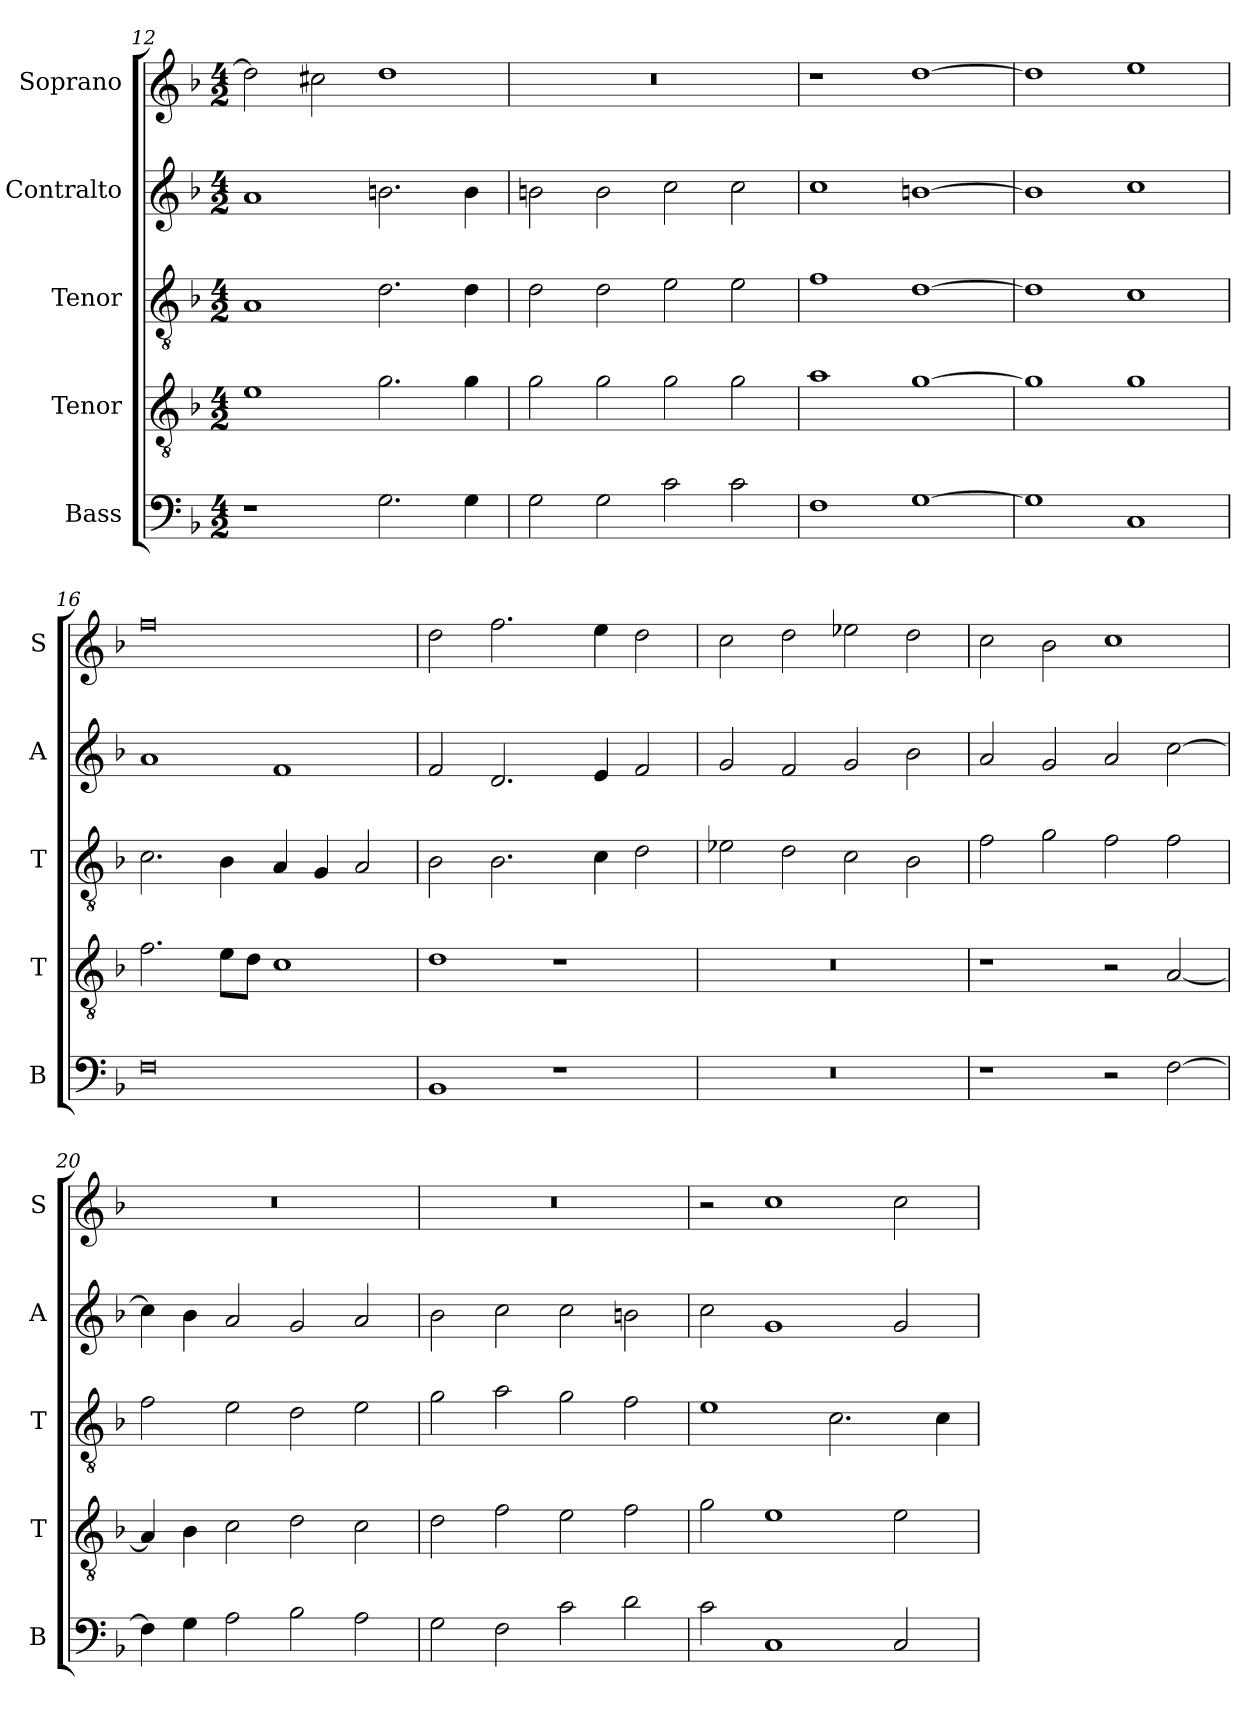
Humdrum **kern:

**kern	**kern	**kern	**kern	**kern
*part5	*part4	*part3	*part2	*part1
*staff5	*staff4	*staff3	*staff2	*staff1
*I"Bass	*I"Tenor	*I"Tenor	*I"Contralto	*I"Soprano
*I'B	*I'T	*I'T	*I'A	*I'S
*clefF4	*clefGv2	*clefGv2	*clefG2	*clefG2
*k[b-]	*k[b-]	*k[b-]	*k[b-]	*k[b-]
*G:dor	*G:dor	*G:dor	*G:dor	*G:dor
*M4/2	*M4/2	*M4/2	*M4/2	*M4/2
=12	=12	=12	=12	=12
1r	1e	1A	1a	2dd]
.	.	.	.	2cc#X
2.G	2.g	2.d	2.bn	1dd
4G	4g	4d	4b	.
=13	=13	=13	=13	=13
2G	2g	2d	2bn	0r
2G	2g	2d	2b	.
2c	2g	2e	2cc	.
2c	2g	2e	2cc	.
=14	=14	=14	=14	=14
1F	1a	1f	1cc	1r
[1G	[1g	[1d	[1bn	[1dd
=15	=15	=15	=15	=15
1G]	1g]	1d]	1b]	1dd]
1C	1g	1c	1cc	1ee
=16	=16	=16	=16	=16
0F	2.f	2.c	1a	0ff
.	8e\L	4B-	.	.
.	8d\J	.	.	.
.	1c	4A	1f	.
.	.	4G	.	.
.	.	2A	.	.
=17	=17	=17	=17	=17
1BB-	1d	2B-	2f	2dd
.	.	2.B-	2.d	2.ff
1r	1r	.	.	.
.	.	4c	4e	4ee
.	.	2d	2f	2dd
=18	=18	=18	=18	=18
0r	0r	2e-X	2g	2cc
.	.	2d	2f	2dd
.	.	2c	2g	2ee-X
.	.	2B-	2b-	2dd
=19	=19	=19	=19	=19
1r	1r	2f	2a	2cc
.	.	2g	2g	2b-
2r	2r	2f	2a	1cc
[2F	[2A	2f	[2cc	.
=20	=20	=20	=20	=20
4F]	4A]	2f	4cc]	0r
4G	4B-	.	4b-	.
2A	2c	2e	2a	.
2B-	2d	2d	2g	.
2A	2c	2e	2a	.
=21	=21	=21	=21	=21
2G	2d	2g	2b-	0r
2F	2f	2a	2cc	.
2c	2e	2g	2cc	.
2d	2f	2f	2bn	.
=22	=22	=22	=22	=22
2c	2g	1e	2cc	2r
1C	1e	.	1g	1cc
.	.	2.c	.	.
2C	2e	.	2g	2cc
.	.	4c	.	.
=	=	=	=	=
*-	*-	*-	*-	*-
